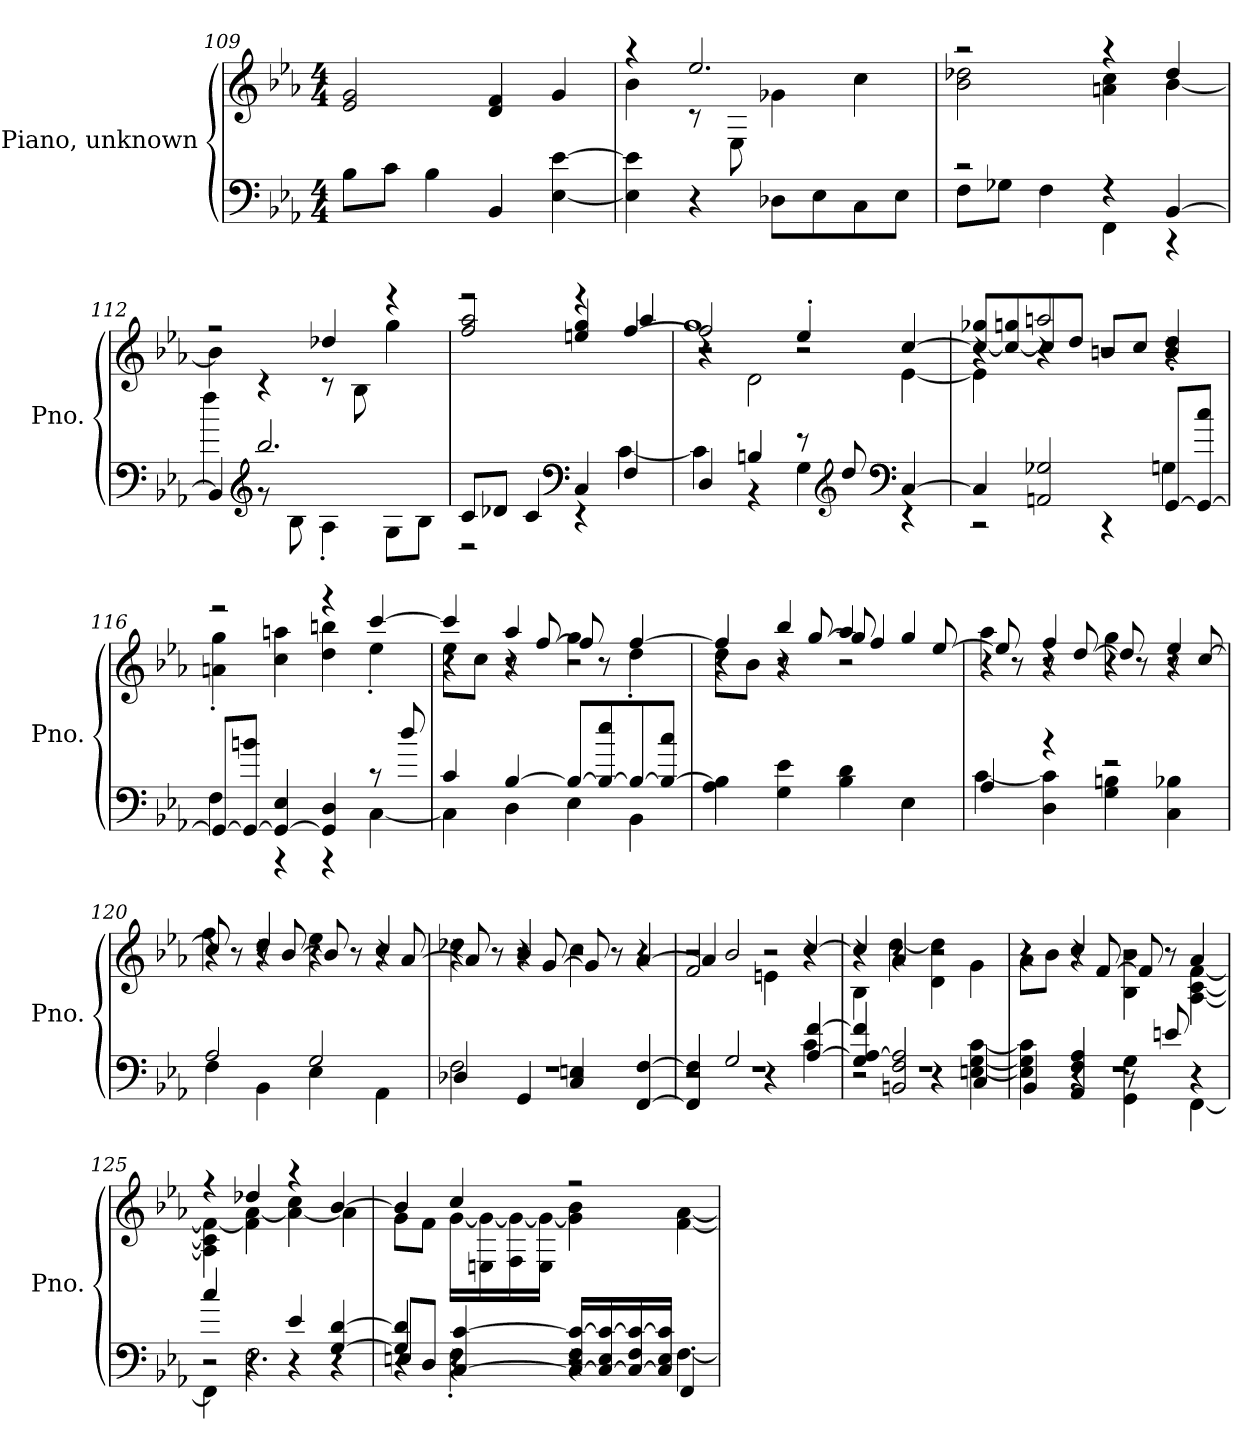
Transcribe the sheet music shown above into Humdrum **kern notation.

**kern	**kern
*part1	*part1
*staff2	*staff1
*I"Piano, unknown	*
*I'Pno.	*
*clefF4	*clefG2
*k[b-e-a-]	*k[b-e-a-]
*M4/4	*M4/4
=109	=109
8B-\L	2e-/ 2g/
8c\J	.
4B-\	.
4BB-/	4d/ 4f/
[4E-\ [4e-\	4g/
=110	=110
*	*^
4E-\] 4e-\]	4r	4b-\
4r	2.ee-/	8r
.	.	8E-\
8D-X\L	.	4g-X\
8E-\	.	.
8C\	.	4cc\
8E-\J	.	.
=111	=111	=111
*^	*	*
2r	8F\L	2r	2b-\ 2dd-X\
.	8G-X\J	.	.
.	4F\	.	.
4r	4FF\	4r	4an\ 4cc\
[4BB-/	4r	4dd-/	[4b-\
=112	=112	=112	=112
4BB-/]	4ff\	2r	4b-\]
*clefG2	*	*	*
2.bb-/	8r	.	4r
.	8B-\	.	.
.	4A-'\	4dd-X/	8r
.	.	.	8B-\
.	8G\L	4r	4gg\
.	8B-\J	.	.
!!LO:LB:g=z	!!
=113	=113	=113	=113
8c/L	2r	2r	2ff/ 2aa-/
8d-X/J	.	.	.
4c/	.	.	.
*clefF4	*	*	*
4C/	4r	4r	4een/ 4gg/
4F/	[4c\	[4ff/	4aa-/
=114	=114	=114	=114
*	*	*^	*^
4D/	4c\]	2ff/]	1gg	2r	4r
4Bn/	4r	.	.	.	2d\
8r	4G\	2r	.	4ee-'/	.
*clefG2	*	*	*	*	*
8dd/	.	.	.	.	.
*clefF4	*	*	*	*	*
[4C/	4r	.	.	[4cc/	[4e-\
*	*	*	*	*v	*v
=115	=115	=115	=115	=115
4C/]	2r	4r	8cc/_ 8gg-X/L	4e-\]
.	.	.	8cc/_ 8ggn/	.
2AAn/ 2G-X/	.	2aan/	8cc/]	4r
.	.	.	8dd/J	.
.	4r	.	8bn/L	2r
.	.	.	8cc/J	.
[8GG/L	4Gn\	4r	4b/' 4dd/'	.
8GG/_ 8cc/J	.	.	.	.
*	*	*	*v	*v
=116	=116	=116	=116
8GG/L_	4F\	2r	4an\' 4gg\'
8GG/_ 8bn/J	.	.	.
4GG/_ 4E-/	4r	.	4cc\ 4aan\
4GG/] 4D/	4r	4r	4dd\ 4bbn\
8r	[4C\	[4ccc/	4ee-'\
8dd/	.	.	.
!!LO:PB:g=z
=117	=117	=117	=117
*	*	*	*^
4c/	4C\]	4ccc/]	8ee-\L	4r
.	.	.	8cc\J	.
[4B-/	4D\	4aa-/	4r	8r
.	.	.	.	[8ff/
8B-/L_	4E-\	2r	4gg\	8ff/]
8B-/_ 8ee-/	.	.	.	8r
8B-/_	4BB-\	.	4dd'\	[4ff/
8B-/_ 8cc/J	.	.	.	.
*v	*v	*	*	*
=118	=118	=118	=118
4A-\ 4B-\]	4r	8dd\L	4ff/]
.	.	8b-\J	.
4G\ 4e-\	4bb-/	4r	8r
.	.	.	[8gg/
4B-\ 4d\	4aa-/	2r	8gg/]
.	.	.	4ff/
4E-\	4gg/	.	.
.	.	.	[8ee-/
=119	=119	=119	=119
*^	*	*	*
4A-/	[4c\	4r	4aa-\	8ee-/]
.	.	.	.	8r
4r	4D\ 4c\]	4ff/	4r	8r
.	.	.	.	[8dd/
2r	4G\ 4Bn\	4r	4gg\	8dd/]
.	.	.	.	8r
.	4C\ 4B-X\	8r	4r	4ee-/
.	.	[8cc/	.	.
!!LO:LB:g=z	!!	!!
=120	=120	=120	=120	=120
2A-/	4F\	8cc/]	4ff\	4r
.	.	8r	.	.
.	4BB-\	4dd/	4r	8r
.	.	.	.	[8b-/
2G/	4E-\	4r	4ee-\	8b-/]
.	.	.	.	8r
.	4AA-\	4cc/	4r	8r
.	.	.	.	[8a-/
=121	=121	=121	=121	=121
*	*^	*	*	*
1r	2F\	4D-X/	4r	4dd-X\	8a-/]
.	.	.	.	.	8r
.	.	4GG/	4b-/	4r	8r
.	.	.	.	.	[8g/
.	2r	4C/ 4En/	2r	4cc\	8g/]
.	.	.	.	.	8r
.	.	[4FF/ [4F/	.	4r	[4a-/
=122	=122	=122	=122	=122	=122
1r	2r	4FF/] 4F/]	2f/	2r	4a-/]
.	.	2G/	.	.	2b-/
.	4r	.	2r	4en\	.
.	4c\	[4A-/ [4f/	.	4r	[4cc/
=123	=123	=123	=123	=123	=123
1r	2r	4G/ 4A-/_ 4f/]	4r	4B-\	4cc/]
.	.	2BBn/ 2F/ 2A-/]	4a-/	[4dd\	4r
.	4r	.	2r	4d\ 4dd\]	2r
.	[4En\ [4G\ [4c\	4C/	.	4g\	.
!!LO:LB:g=z	!!	!!
=124	=124	=124	=124	=124	=124
1r	4E\] 4G\] 4c\]	4BB-/	4r	8a-\L	4r
.	.	.	.	8b-\J	.
.	4r	4AA-/ 4F/ 4A-/	4cc/	4r	8r
.	.	.	.	.	[8f/
.	4GG\ 4G\	8r	2r	4B-\ 4b-\	8f/]
.	.	8en/	.	.	8r
.	[4FF\	4r	.	[4A-\ [4c\ [4f\	4a-/
*	*	*	*	*v	*v
=125	=125	=125	=125	=125
2r	4FF\]	4cc/	4r	4A-\] 4c\] 4f\_
.	2.F\	4r	4dd-X/	4f\] [4a-\
4r	.	4e-/	4r	4a-\_ 4cc\
[4G/ [4d/	.	4r	[4b-/	4a-\]
=126	=126	=126	=126	=126
4G/] 4d/]	4r	8En/L	4b-/]	8g\L
.	.	8D/J	.	8f\J
4r	4F'\	[4C/ [4c/	4cc/	[16g\LL
.	.	.	.	16En\ 16g\_
.	.	.	.	16F\ 16g\_
.	.	.	.	16E\ 16g\_JJ
2r	4r	16C/_ 16F/ 16c/_LL	2r	4g\] 4b-\
.	.	16C/_ 16E/ 16c/_	.	.
.	.	16C/_ 16F/ 16c/_	.	.
.	.	16C/] 16E/ 16c/]JJ	.	.
.	[4F\	4FF'/	.	[4f\ [4a-\
*v	*v	*v	*	*
*	*v	*v
=	=
*-	*-
